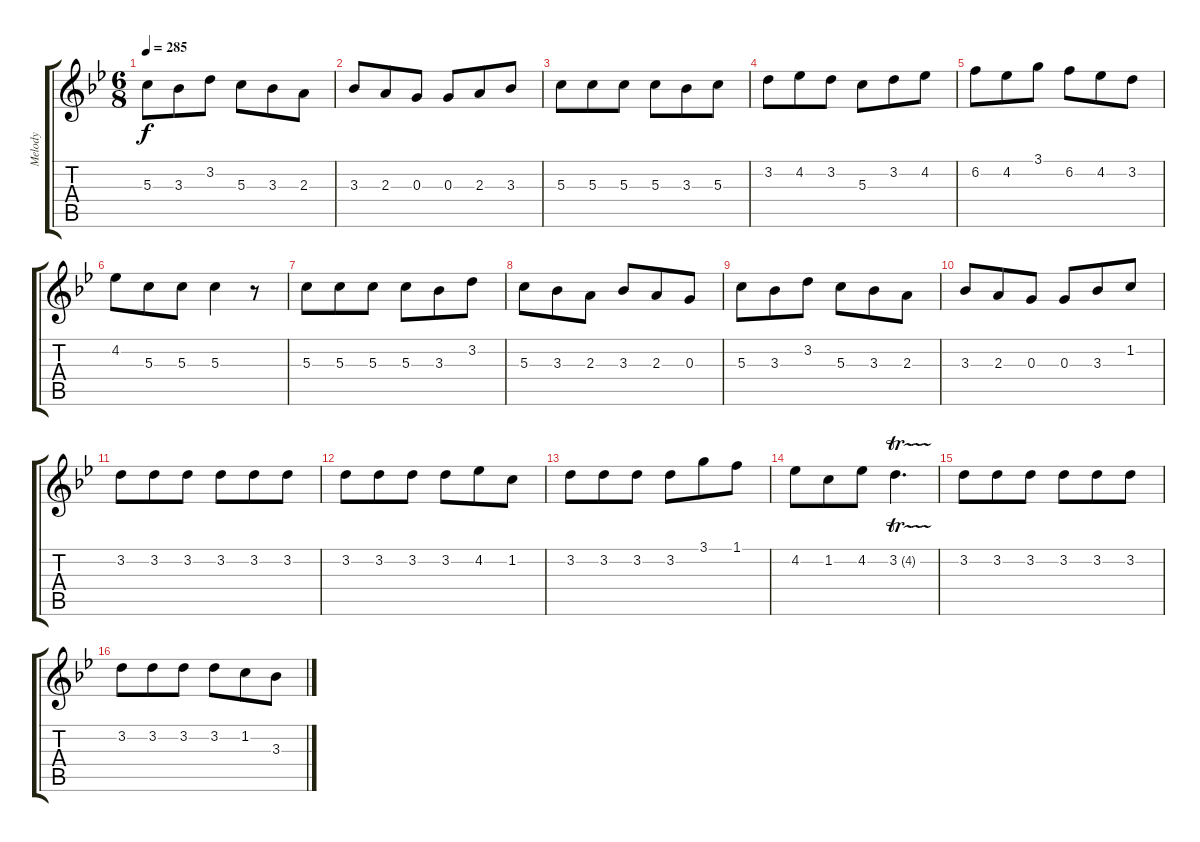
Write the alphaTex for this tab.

\track ("Melody" "Melody") {instrument acousticguitarsteel}
\staff {score tabs}
\tuning (E4 B3 G3 D3 A2 E2) {hide}
\ts (6 8)
\tempo 285
\clef g2
\ks gminor
5.3.8{dy f} 3.3.8 3.2.8 5.3.8 3.3.8 2.3.8 |
3.3.8 2.3.8 0.3.8 0.3.8 2.3.8 3.3.8 |
5.3.8 5.3.8 5.3.8 5.3.8 3.3.8 5.3.8 |
3.2.8 4.2.8 3.2.8 5.3.8 3.2.8 4.2.8 |
6.2.8 4.2.8 3.1.8 6.2.8 4.2.8 3.2.8 |
4.2.8 5.3.8 5.3.8 5.3.4 r.8 |
5.3.8 5.3.8 5.3.8 5.3.8 3.3.8 3.2.8 |
5.3.8 3.3.8 2.3.8 3.3.8 2.3.8 0.3.8 |
5.3.8 3.3.8 3.2.8 5.3.8 3.3.8 2.3.8 |
3.3.8 2.3.8 0.3.8 0.3.8 3.3.8 1.2.8 |
3.2.8 3.2.8 3.2.8 3.2.8 3.2.8 3.2.8 |
3.2.8 3.2.8 3.2.8 3.2.8 4.2.8 1.2.8 |
3.2.8 3.2.8 3.2.8 3.2.8 3.1.8 1.1.8 |
4.2.8 1.2.8 4.2.8 3.2{tr (4 16)}.4{d} |
3.2.8 3.2.8 3.2.8 3.2.8 3.2.8 3.2.8 |
3.2.8 3.2.8 3.2.8 3.2.8 1.2.8 3.3.8
